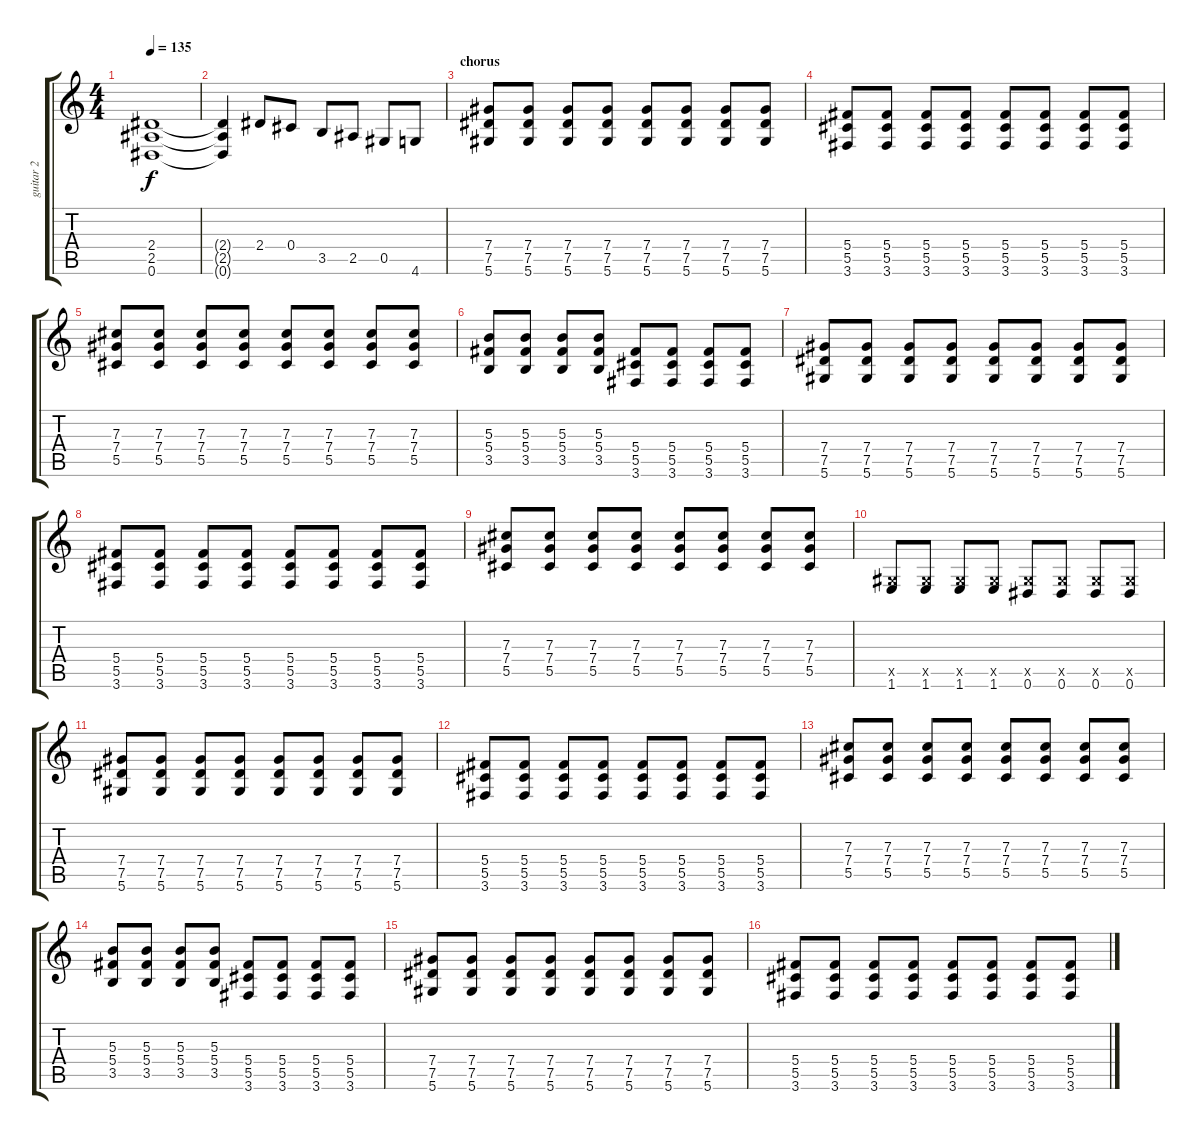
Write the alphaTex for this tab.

\track ("guitar 2" "guitar 2") {instrument distortionguitar}
\staff {score tabs}
\tuning (Eb4 Bb3 Gb3 Db3 Ab2 Eb2) {hide}
\ts (4 4)
\tempo 135
\clef g2
\ks c
(2.4 2.5 0.6).1{dy f} |
(2.4{t} 2.5{t} 0.6{t}).4 2.4.8 0.4.8 3.5.8 2.5.8 0.5.8 4.6.8 |
\section ("" "chorus")
(7.4 7.5 5.6).8 (7.4 7.5 5.6).8 (7.4 7.5 5.6).8 (7.4 7.5 5.6).8 (7.4 7.5 5.6).8 (7.4 7.5 5.6).8 (7.4 7.5 5.6).8 (7.4 7.5 5.6).8 |
(5.4 5.5 3.6).8 (5.4 5.5 3.6).8 (5.4 5.5 3.6).8 (5.4 5.5 3.6).8 (5.4 5.5 3.6).8 (5.4 5.5 3.6).8 (5.4 5.5 3.6).8 (5.4 5.5 3.6).8 |
(7.3 7.4 5.5).8 (7.3 7.4 5.5).8 (7.3 7.4 5.5).8 (7.3 7.4 5.5).8 (7.3 7.4 5.5).8 (7.3 7.4 5.5).8 (7.3 7.4 5.5).8 (7.3 7.4 5.5).8 |
(5.3 5.4 3.5).8 (5.3 5.4 3.5).8 (5.3 5.4 3.5).8 (5.3 5.4 3.5).8 (5.4 5.5 3.6).8 (5.4 5.5 3.6).8 (5.4 5.5 3.6).8 (5.4 5.5 3.6).8 |
(7.4 7.5 5.6).8 (7.4 7.5 5.6).8 (7.4 7.5 5.6).8 (7.4 7.5 5.6).8 (7.4 7.5 5.6).8 (7.4 7.5 5.6).8 (7.4 7.5 5.6).8 (7.4 7.5 5.6).8 |
(5.4 5.5 3.6).8 (5.4 5.5 3.6).8 (5.4 5.5 3.6).8 (5.4 5.5 3.6).8 (5.4 5.5 3.6).8 (5.4 5.5 3.6).8 (5.4 5.5 3.6).8 (5.4 5.5 3.6).8 |
(7.3 7.4 5.5).8 (7.3 7.4 5.5).8 (7.3 7.4 5.5).8 (7.3 7.4 5.5).8 (7.3 7.4 5.5).8 (7.3 7.4 5.5).8 (7.3 7.4 5.5).8 (7.3 7.4 5.5).8 |
(0.5{x} 1.6).8 (0.5{x} 1.6).8 (0.5{x} 1.6).8 (0.5{x} 1.6).8 (0.5{x} 0.6).8 (0.5{x} 0.6).8 (0.5{x} 0.6).8 (0.5{x} 0.6).8 |
(7.4 7.5 5.6).8 (7.4 7.5 5.6).8 (7.4 7.5 5.6).8 (7.4 7.5 5.6).8 (7.4 7.5 5.6).8 (7.4 7.5 5.6).8 (7.4 7.5 5.6).8 (7.4 7.5 5.6).8 |
(5.4 5.5 3.6).8 (5.4 5.5 3.6).8 (5.4 5.5 3.6).8 (5.4 5.5 3.6).8 (5.4 5.5 3.6).8 (5.4 5.5 3.6).8 (5.4 5.5 3.6).8 (5.4 5.5 3.6).8 |
(7.3 7.4 5.5).8 (7.3 7.4 5.5).8 (7.3 7.4 5.5).8 (7.3 7.4 5.5).8 (7.3 7.4 5.5).8 (7.3 7.4 5.5).8 (7.3 7.4 5.5).8 (7.3 7.4 5.5).8 |
(5.3 5.4 3.5).8 (5.3 5.4 3.5).8 (5.3 5.4 3.5).8 (5.3 5.4 3.5).8 (5.4 5.5 3.6).8 (5.4 5.5 3.6).8 (5.4 5.5 3.6).8 (5.4 5.5 3.6).8 |
(7.4 7.5 5.6).8 (7.4 7.5 5.6).8 (7.4 7.5 5.6).8 (7.4 7.5 5.6).8 (7.4 7.5 5.6).8 (7.4 7.5 5.6).8 (7.4 7.5 5.6).8 (7.4 7.5 5.6).8 |
(5.4 5.5 3.6).8 (5.4 5.5 3.6).8 (5.4 5.5 3.6).8 (5.4 5.5 3.6).8 (5.4 5.5 3.6).8 (5.4 5.5 3.6).8 (5.4 5.5 3.6).8 (5.4 5.5 3.6).8
